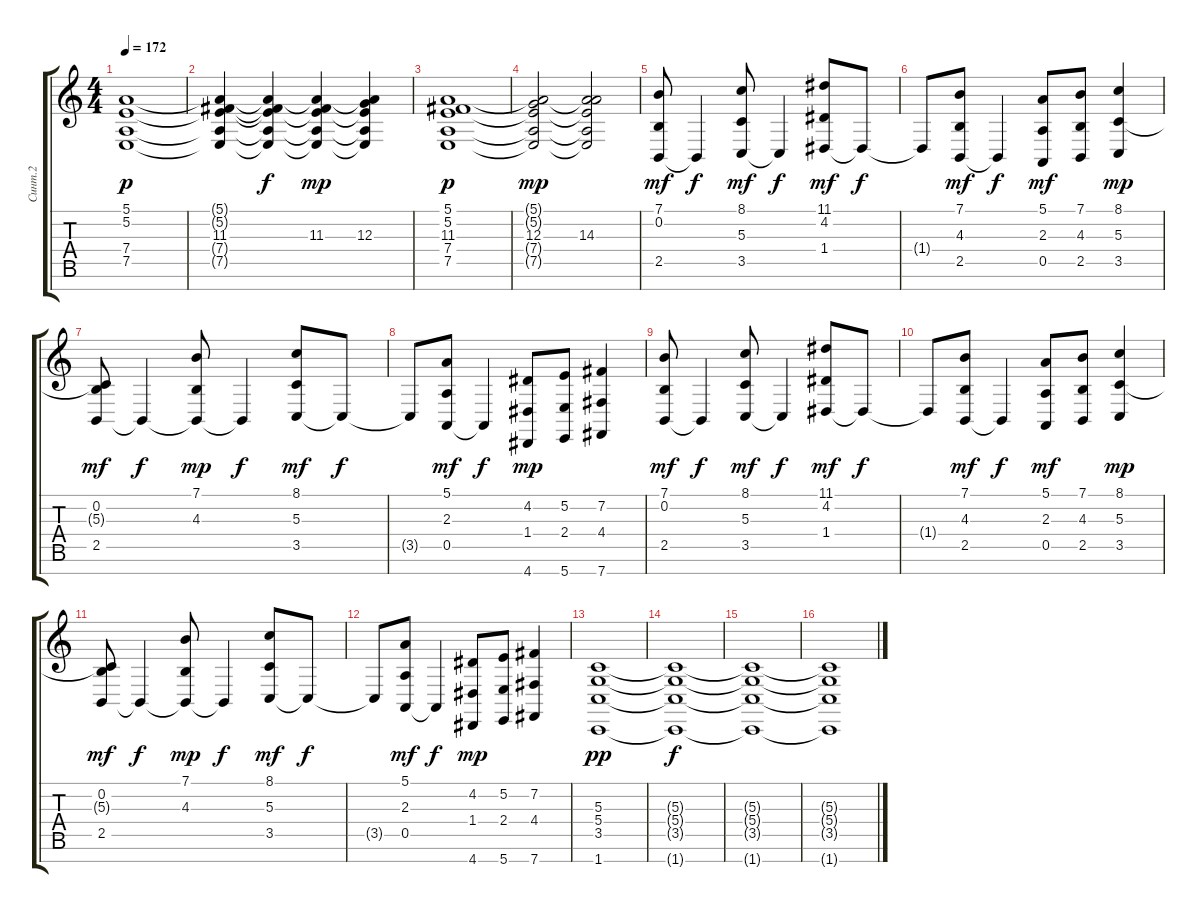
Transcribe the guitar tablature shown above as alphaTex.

\track ("Синт.2" "Синт.2") {instrument stringensemble1}
\staff {score tabs}
\tuning (E4 B3 G3 D3 A2 E2 B1) {hide}
\ts (4 4)
\tempo 172
\clef g2
\ks c
(5.1 5.2 7.4 7.5).1{dy p} |
(5.1{t} 5.2{t} 11.3 7.4{t} 7.5{t}).4 (5.1{t} 5.2{t} 11.3{t} 7.4{t} 7.5{t}).4{dy f} (5.1{t} 5.2{t} 11.3 7.4{t} 7.5{t}).4{dy mp} (5.1{t} 5.2{t} 12.3 7.4{t} 7.5{t}).4 |
(5.1 5.2 11.3 7.4 7.5).1{dy p} |
(5.1{t} 5.2{t} 12.3 7.4{t} 7.5{t}).2{dy mp} (5.1{t} 5.2{t} 14.3 7.4{t} 7.5{t}).2 |
(7.1 0.2 2.5).8{dy mf} 2.5{t}.4{dy f} (8.1 5.3 3.5).8{dy mf} 3.5{t}.4{dy f} (11.1 4.2 1.4).8{dy mf} 1.4{t}.8{dy f} |
1.4{t}.8 (7.1 4.3 2.5).8{dy mf} 2.5{t}.4{dy f} (5.1 2.3 0.5).8{dy mf} (7.1 4.3 2.5).8 (8.1 5.3 3.5).4{dy mp} |
(0.2 5.3{t} 2.5).8{dy mf} 2.5{t}.4{dy f} (7.1 4.3 2.5{t}).8{dy mp} 2.5{t}.4{dy f} (8.1 5.3 3.5).8{dy mf} 3.5{t}.8{dy f} |
3.5{t}.8 (5.1 2.3 0.5).8{dy mf} 0.5{t}.4{dy f} (4.2 1.4 4.7).8{dy mp} (5.2 2.4 5.7).8 (7.2 4.4 7.7).4 |
(7.1 0.2 2.5).8{dy mf} 2.5{t}.4{dy f} (8.1 5.3 3.5).8{dy mf} 3.5{t}.4{dy f} (11.1 4.2 1.4).8{dy mf} 1.4{t}.8{dy f} |
1.4{t}.8 (7.1 4.3 2.5).8{dy mf} 2.5{t}.4{dy f} (5.1 2.3 0.5).8{dy mf} (7.1 4.3 2.5).8 (8.1 5.3 3.5).4{dy mp} |
(0.2 5.3{t} 2.5).8{dy mf} 2.5{t}.4{dy f} (7.1 4.3 2.5{t}).8{dy mp} 2.5{t}.4{dy f} (8.1 5.3 3.5).8{dy mf} 3.5{t}.8{dy f} |
3.5{t}.8 (5.1 2.3 0.5).8{dy mf} 0.5{t}.4{dy f} (4.2 1.4 4.7).8{dy mp} (5.2 2.4 5.7).8 (7.2 4.4 7.7).4 |
\section ("" "")
(5.3 5.4 3.5 1.7).1{dy pp} |
(5.3{t} 5.4{t} 3.5{t} 1.7{t}).1{dy f} |
(5.3{t} 5.4{t} 3.5{t} 1.7{t}).1 |
(5.3{t} 5.4{t} 3.5{t} 1.7{t}).1
